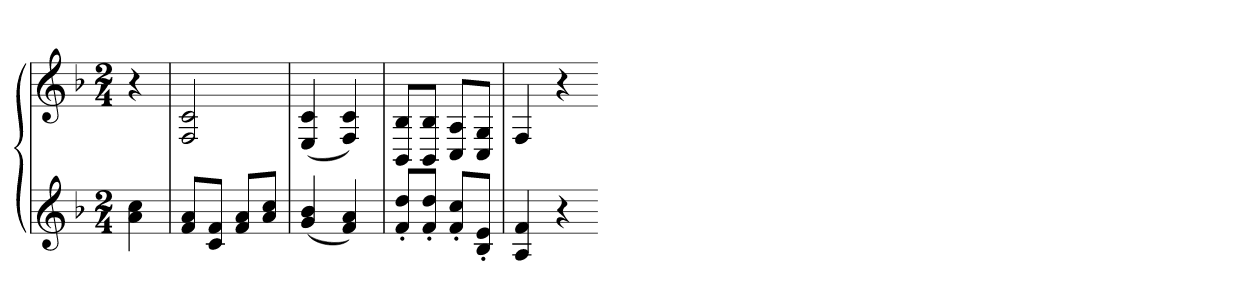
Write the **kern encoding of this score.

**kern	**kern
*part1	*part1
*staff2	*staff1
*clefG2	*clefG2
*k[b-]	*k[b-]
*F:	*F:
*M2/4	*M2/4
=	=
4a 4cc	4r
=37	=37
8f 8aL	2F 2c
8c 8fJ	.
8f 8aL	.
8a 8ccJ	.
=38	=38
(4g 4b-	(4E 4c
4f 4a)	4F 4c)
=39	=39
8f' 8dd'L	8BB- 8B-L
8f' 8dd'J	8BB- 8B-J
8f' 8cc'L	8C 8AL
8B-' 8e'J	8C 8GJ
=40	=40
4A 4f	4F
4r	4r
=-	=-
*-	*-
